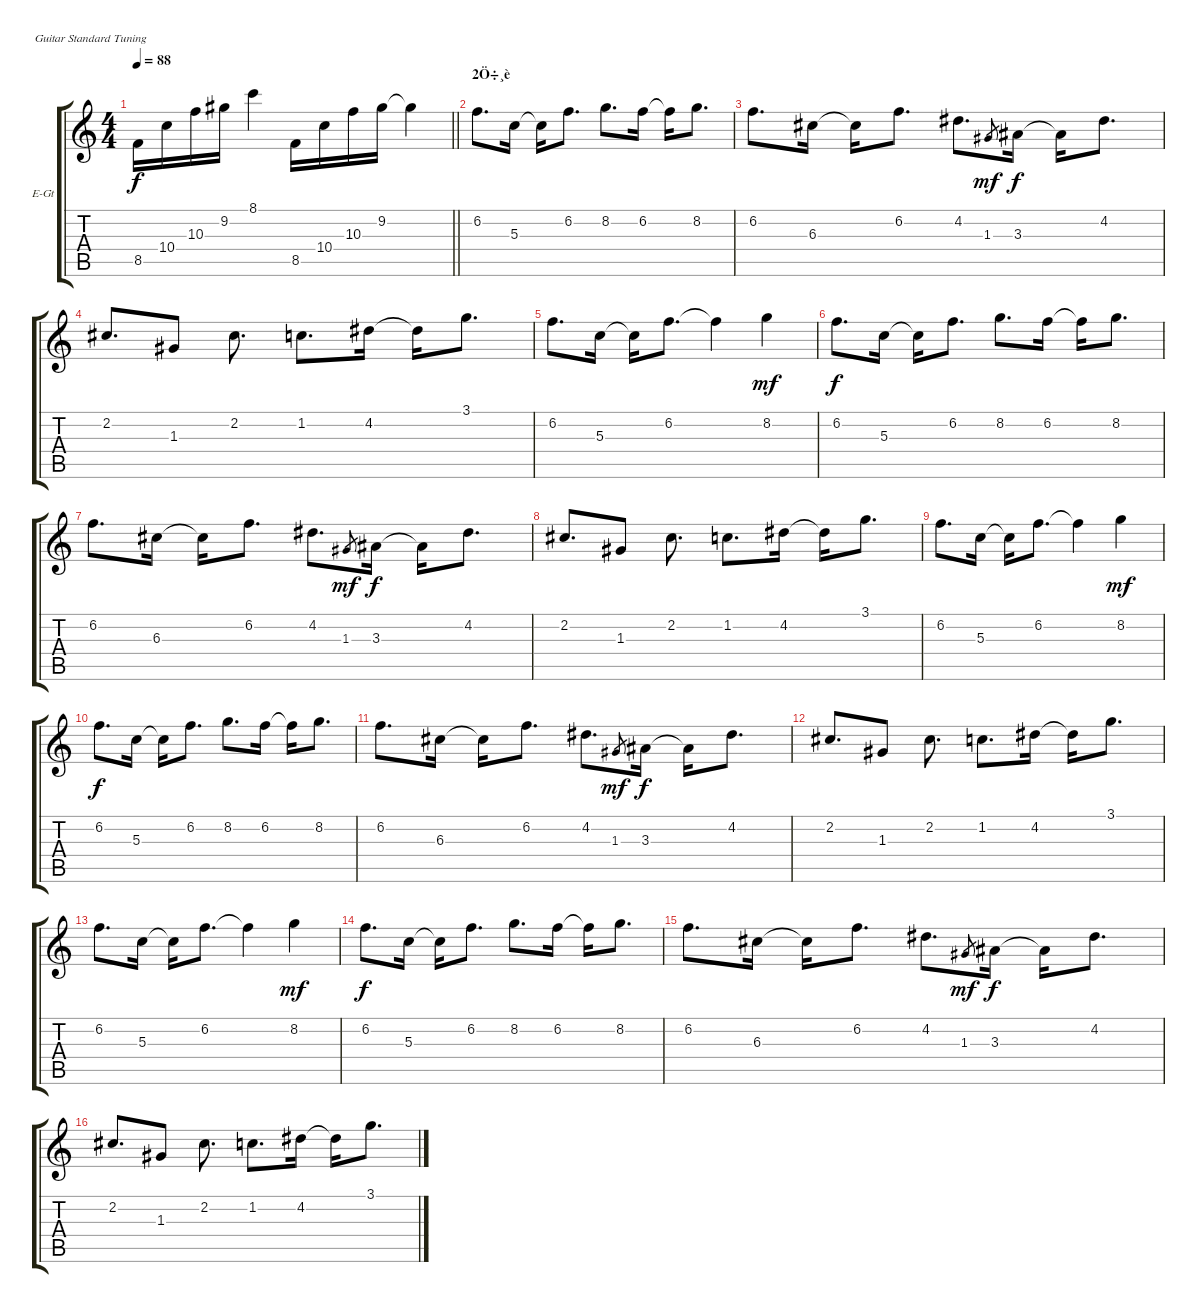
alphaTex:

\bracketExtendMode groupsimilarinstruments
\firstSystemTrackNameOrientation horizontal
\otherSystemsTrackNameOrientation horizontal
\track ("½Ú×à" "E-Gt") {instrument electricguitarmuted}
\staff {score tabs}
\tuning (E4 B3 G3 D3 A2 E2)
\ts (4 4)
\tempo 88
\clef g2
\barLineRight lightlight
\ks c
8.5.16{dy f} 10.4.16 10.3.16 9.2.16 8.1.4 8.5.16 10.4.16 10.3.16 9.2.16 9.2{t}.4 |
\section ("" "2Ö÷¸è")
6.2.8{d} 5.3.16 5.3{t}.16 6.2.8{d} 8.2.8{d} 6.2.16 6.2{t}.16 8.2.8{d} |
6.2.8{d} 6.3.16 6.3{t}.16 6.2.8{d} 4.2.8{d} 1.3.8{gr dy mf} 3.3.16{dy f} 3.3{t}.16 4.2.8{d} |
2.2.8{d} 1.3.8 2.2.8{d} 1.2.8{d} 4.2.16 4.2{t}.16 3.1.8{d} |
6.2.8{d} 5.3.16 5.3{t}.16 6.2.8{d} 6.2{t}.4 8.2.4{dy mf} |
6.2.8{d dy f} 5.3.16 5.3{t}.16 6.2.8{d} 8.2.8{d} 6.2.16 6.2{t}.16 8.2.8{d} |
6.2.8{d} 6.3.16 6.3{t}.16 6.2.8{d} 4.2.8{d} 1.3.8{gr dy mf} 3.3.16{dy f} 3.3{t}.16 4.2.8{d} |
2.2.8{d} 1.3.8 2.2.8{d} 1.2.8{d} 4.2.16 4.2{t}.16 3.1.8{d} |
6.2.8{d} 5.3.16 5.3{t}.16 6.2.8{d} 6.2{t}.4 8.2.4{dy mf} |
6.2.8{d dy f} 5.3.16 5.3{t}.16 6.2.8{d} 8.2.8{d} 6.2.16 6.2{t}.16 8.2.8{d} |
6.2.8{d} 6.3.16 6.3{t}.16 6.2.8{d} 4.2.8{d} 1.3.8{gr dy mf} 3.3.16{dy f} 3.3{t}.16 4.2.8{d} |
2.2.8{d} 1.3.8 2.2.8{d} 1.2.8{d} 4.2.16 4.2{t}.16 3.1.8{d} |
6.2.8{d} 5.3.16 5.3{t}.16 6.2.8{d} 6.2{t}.4 8.2.4{dy mf} |
6.2.8{d dy f} 5.3.16 5.3{t}.16 6.2.8{d} 8.2.8{d} 6.2.16 6.2{t}.16 8.2.8{d} |
6.2.8{d} 6.3.16 6.3{t}.16 6.2.8{d} 4.2.8{d} 1.3.8{gr dy mf} 3.3.16{dy f} 3.3{t}.16 4.2.8{d} |
2.2.8{d} 1.3.8 2.2.8{d} 1.2.8{d} 4.2.16 4.2{t}.16 3.1.8{d}
